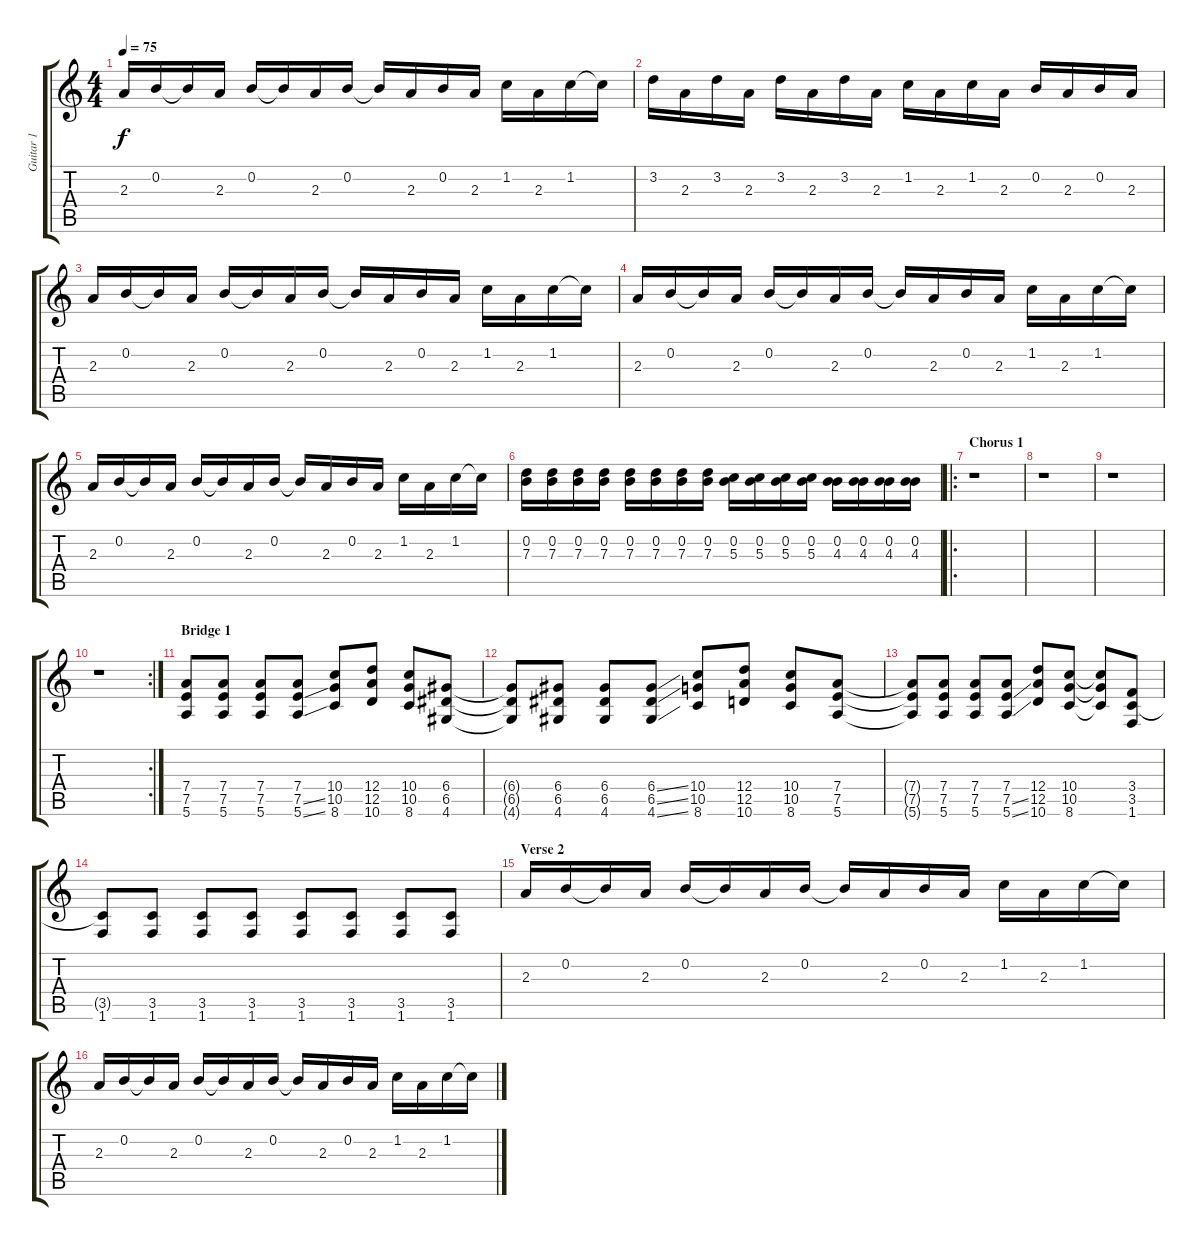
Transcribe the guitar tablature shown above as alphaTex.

\track ("Guitar 1" "Guitar 1") {instrument acousticguitarnylon}
\staff {score tabs}
\tuning (E4 B3 G3 D3 A2 E2) {hide}
\ts (4 4)
\tempo 75
\clef g2
\ks c
2.3.16{dy f} 0.2.16 0.2{t}.16 2.3.16 0.2.16 0.2{t}.16 2.3.16 0.2.16 0.2{t}.16 2.3.16 0.2.16 2.3.16 1.2.16 2.3.16 1.2.16 1.2{t}.16 |
3.2.16 2.3.16 3.2.16 2.3.16 3.2.16 2.3.16 3.2.16 2.3.16 1.2.16 2.3.16 1.2.16 2.3.16 0.2.16 2.3.16 0.2.16 2.3.16 |
2.3.16 0.2.16 0.2{t}.16 2.3.16 0.2.16 0.2{t}.16 2.3.16 0.2.16 0.2{t}.16 2.3.16 0.2.16 2.3.16 1.2.16 2.3.16 1.2.16 1.2{t}.16 |
2.3.16 0.2.16 0.2{t}.16 2.3.16 0.2.16 0.2{t}.16 2.3.16 0.2.16 0.2{t}.16 2.3.16 0.2.16 2.3.16 1.2.16 2.3.16 1.2.16 1.2{t}.16 |
2.3.16 0.2.16 0.2{t}.16 2.3.16 0.2.16 0.2{t}.16 2.3.16 0.2.16 0.2{t}.16 2.3.16 0.2.16 2.3.16 1.2.16 2.3.16 1.2.16 1.2{t}.16 |
(0.2 7.3).16 (0.2 7.3).16 (0.2 7.3).16 (0.2 7.3).16 (0.2 7.3).16 (0.2 7.3).16 (0.2 7.3).16 (0.2 7.3).16 (0.2 5.3).16 (0.2 5.3).16 (0.2 5.3).16 (0.2 5.3).16 (0.2 4.3).16 (0.2 4.3).16 (0.2 4.3).16 (0.2 4.3).16 |
\ro
\section ("" "Chorus 1")
r.1 |
r.1 |
r.1 |
\rc 2
r.1 |
\section ("" "Bridge 1")
(7.4 7.5 5.6).8{instrument overdrivenguitar} (7.4 7.5 5.6).8 (7.4 7.5 5.6).8 (7.4 7.5{ss} 5.6{ss}).8 (10.4 10.5 8.6).8 (12.4 12.5 10.6).8 (10.4 10.5 8.6).8 (6.4 6.5 4.6).8 |
(6.4{t} 6.5{t} 4.6{t}).8 (6.4 6.5 4.6).8 (6.4 6.5 4.6).8 (6.4{ss} 6.5{ss} 4.6{ss}).8 (10.4 10.5 8.6).8 (12.4 12.5 10.6).8 (10.4 10.5 8.6).8 (7.4 7.5 5.6).8 |
(7.4{t} 7.5{t} 5.6{t}).8 (7.4 7.5 5.6).8 (7.4 7.5 5.6).8 (7.4 7.5{ss} 5.6{ss}).8 (12.4 12.5 10.6).8 (10.4 10.5 8.6).8 (10.4{t} 10.5{t} 8.6{t}).8 (3.4 3.5 1.6).8 |
(3.5{t} 1.6).8 (3.5 1.6).8 (3.5 1.6).8 (3.5 1.6).8 (3.5 1.6).8 (3.5 1.6).8 (3.5 1.6).8 (3.5 1.6).8 |
\section ("" "Verse 2")
2.3.16{instrument acousticguitarsteel} 0.2.16 0.2{t}.16 2.3.16 0.2.16 0.2{t}.16 2.3.16 0.2.16 0.2{t}.16 2.3.16 0.2.16 2.3.16 1.2.16 2.3.16 1.2.16 1.2{t}.16 |
2.3.16 0.2.16 0.2{t}.16 2.3.16 0.2.16 0.2{t}.16 2.3.16 0.2.16 0.2{t}.16 2.3.16 0.2.16 2.3.16 1.2.16 2.3.16 1.2.16 1.2{t}.16
